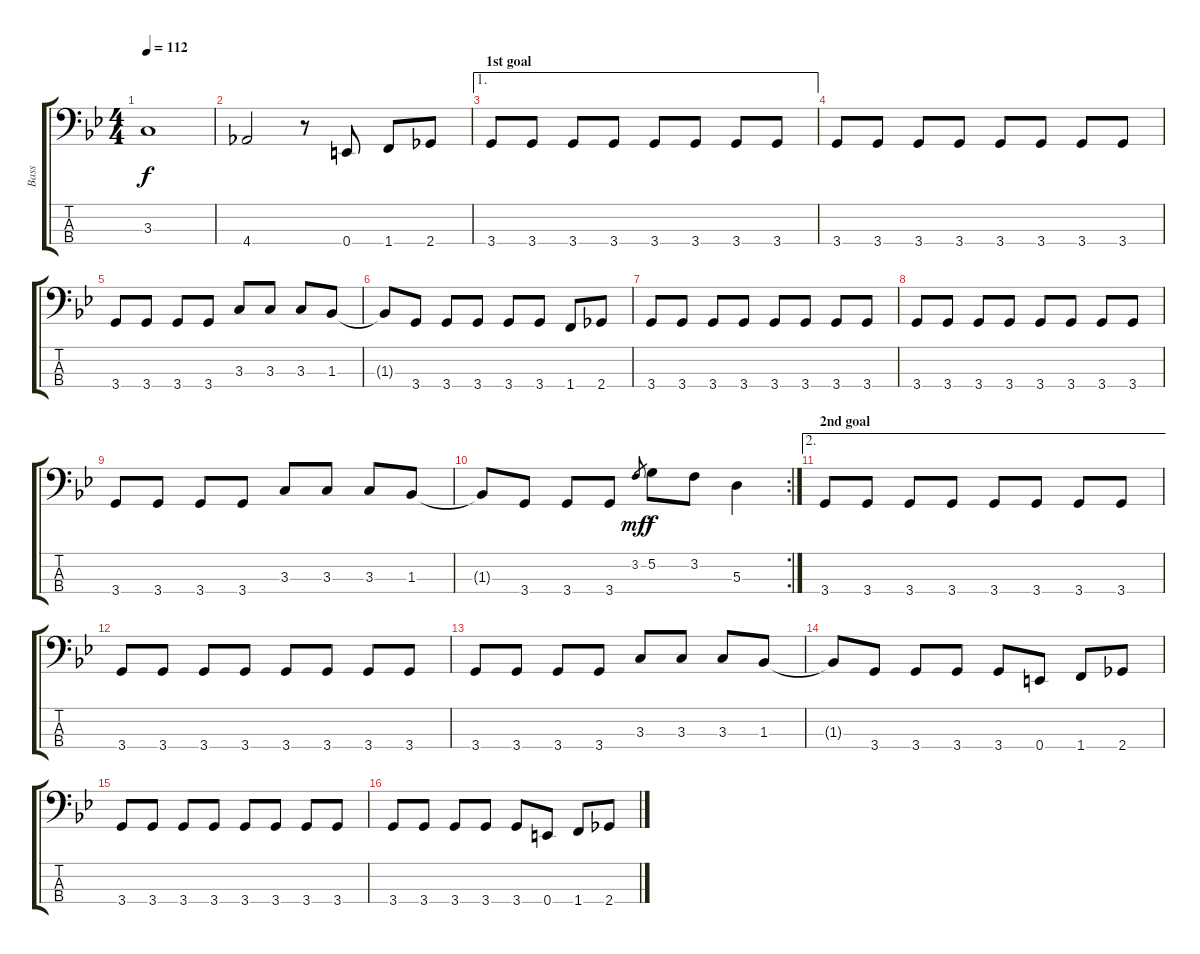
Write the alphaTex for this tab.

\track ("Bass" "Bass") {instrument electricbasspick}
\staff {score tabs}
\tuning (G2 D2 A1 E1) {hide}
\ts (4 4)
\tempo 112
\clef f4
\ks bb
3.3.1{dy f} |
4.4.2 r.8 0.4.8 1.4.8 2.4.8 |
\ae 1
\section ("" "1st goal")
3.4.8 3.4.8 3.4.8 3.4.8 3.4.8 3.4.8 3.4.8 3.4.8 |
3.4.8 3.4.8 3.4.8 3.4.8 3.4.8 3.4.8 3.4.8 3.4.8 |
3.4.8 3.4.8 3.4.8 3.4.8 3.3.8 3.3.8 3.3.8 1.3.8 |
1.3{t}.8 3.4.8 3.4.8 3.4.8 3.4.8 3.4.8 1.4.8 2.4.8 |
3.4.8 3.4.8 3.4.8 3.4.8 3.4.8 3.4.8 3.4.8 3.4.8 |
3.4.8 3.4.8 3.4.8 3.4.8 3.4.8 3.4.8 3.4.8 3.4.8 |
3.4.8 3.4.8 3.4.8 3.4.8 3.3.8 3.3.8 3.3.8 1.3.8 |
\rc 2
1.3{t}.8 3.4.8 3.4.8 3.4.8 3.2.8{gr dy mf} 5.2.8{dy f} 3.2.8 5.3.4 |
\ae 2
\section ("" "2nd goal")
3.4.8 3.4.8 3.4.8 3.4.8 3.4.8 3.4.8 3.4.8 3.4.8 |
3.4.8 3.4.8 3.4.8 3.4.8 3.4.8 3.4.8 3.4.8 3.4.8 |
3.4.8 3.4.8 3.4.8 3.4.8 3.3.8 3.3.8 3.3.8 1.3.8 |
1.3{t}.8 3.4.8 3.4.8 3.4.8 3.4.8 0.4.8 1.4.8 2.4.8 |
3.4.8 3.4.8 3.4.8 3.4.8 3.4.8 3.4.8 3.4.8 3.4.8 |
3.4.8 3.4.8 3.4.8 3.4.8 3.4.8 0.4.8 1.4.8 2.4.8
